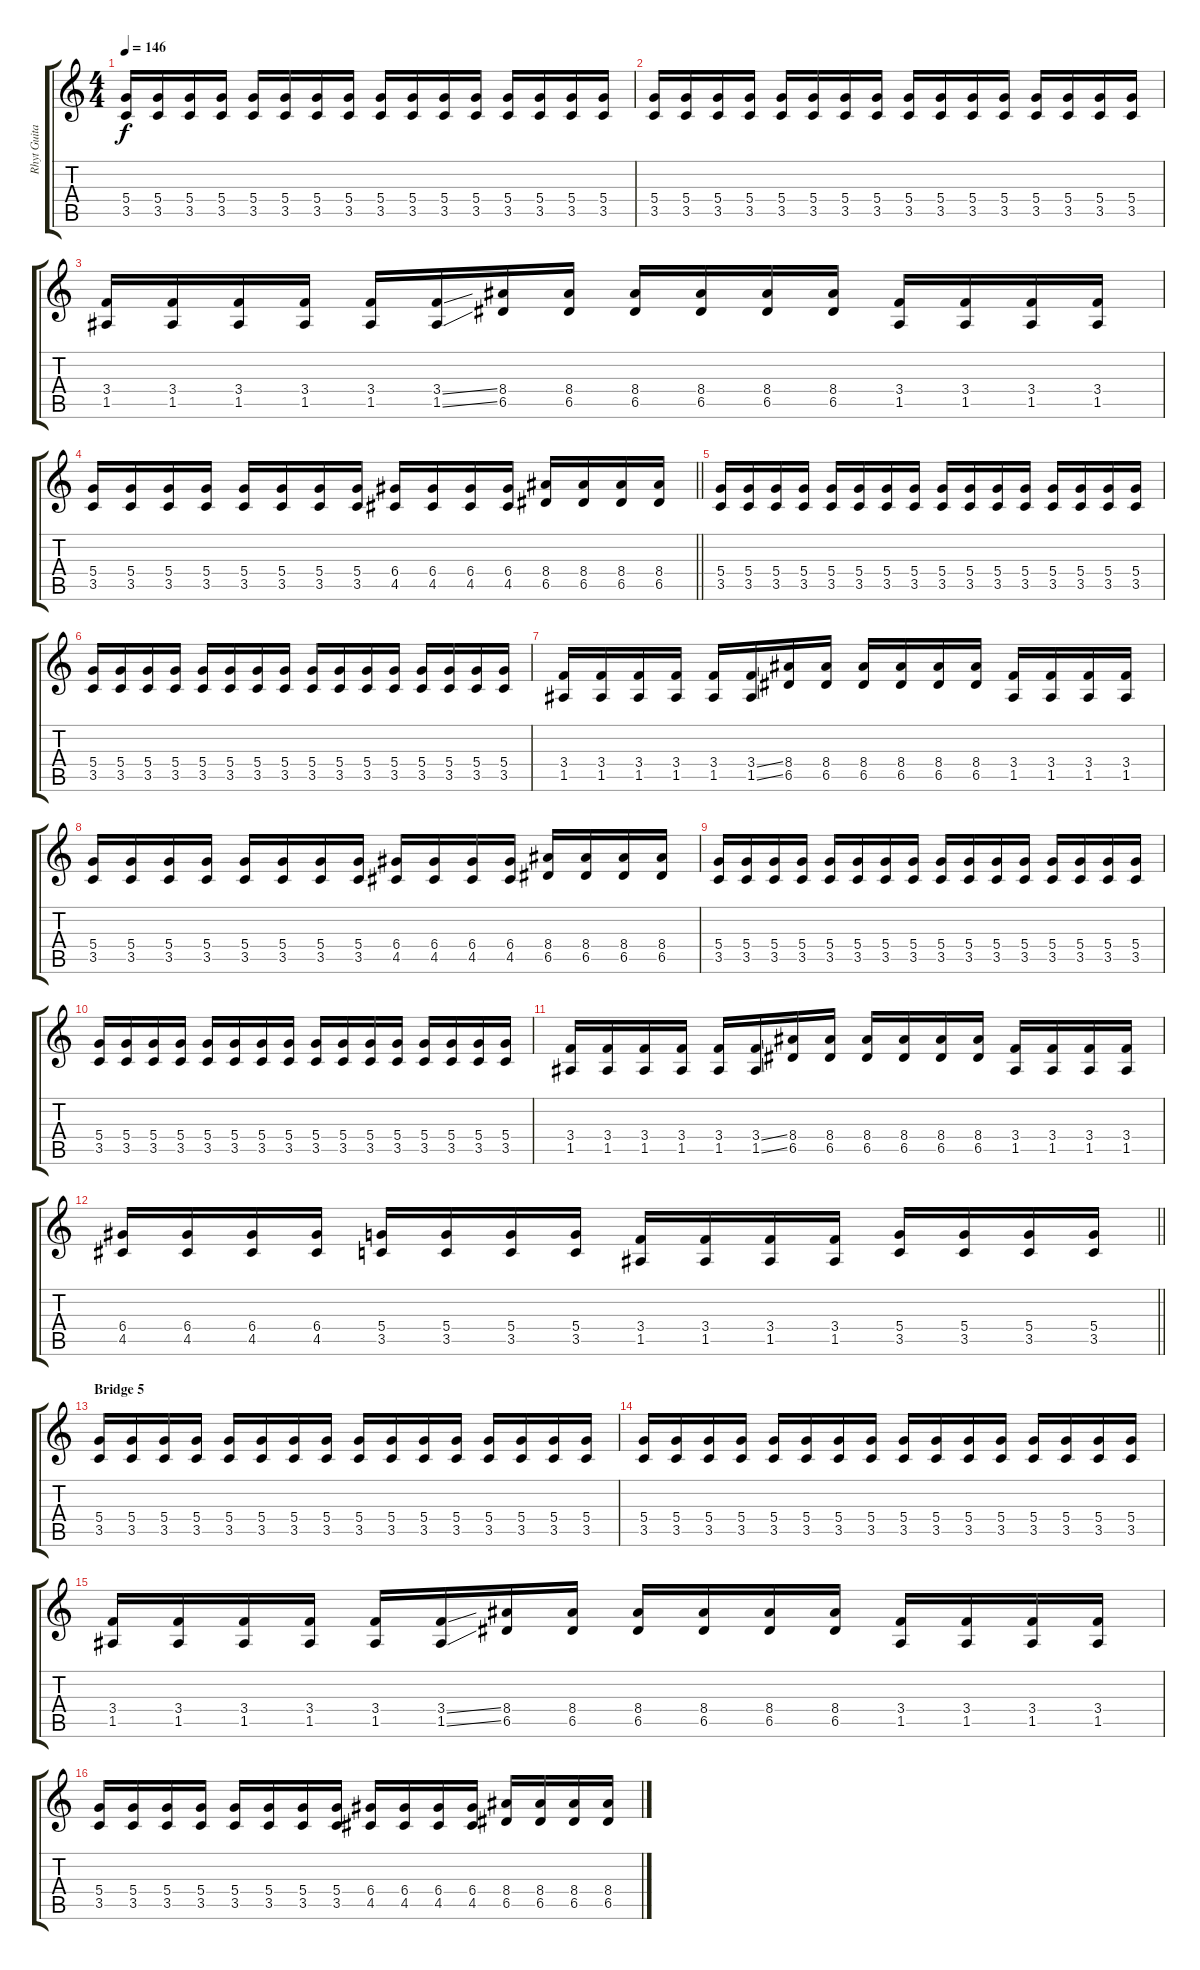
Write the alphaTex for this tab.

\track ("Rhyt Guitar" "Rhyt Guita") {instrument distortionguitar}
\staff {score tabs}
\tuning (E4 B3 G3 D3 A2 E2) {hide}
\ts (4 4)
\tempo 146
\clef g2
\ks c
(5.4 3.5).16{dy f} (5.4 3.5).16 (5.4 3.5).16 (5.4 3.5).16 (5.4 3.5).16 (5.4 3.5).16 (5.4 3.5).16 (5.4 3.5).16 (5.4 3.5).16 (5.4 3.5).16 (5.4 3.5).16 (5.4 3.5).16 (5.4 3.5).16 (5.4 3.5).16 (5.4 3.5).16 (5.4 3.5).16 |
(5.4 3.5).16 (5.4 3.5).16 (5.4 3.5).16 (5.4 3.5).16 (5.4 3.5).16 (5.4 3.5).16 (5.4 3.5).16 (5.4 3.5).16 (5.4 3.5).16 (5.4 3.5).16 (5.4 3.5).16 (5.4 3.5).16 (5.4 3.5).16 (5.4 3.5).16 (5.4 3.5).16 (5.4 3.5).16 |
(3.4 1.5).16 (3.4 1.5).16 (3.4 1.5).16 (3.4 1.5).16 (3.4 1.5).16 (3.4{ss} 1.5{ss}).16 (8.4 6.5).16 (8.4 6.5).16 (8.4 6.5).16 (8.4 6.5).16 (8.4 6.5).16 (8.4 6.5).16 (3.4 1.5).16 (3.4 1.5).16 (3.4 1.5).16 (3.4 1.5).16 |
\barLineRight lightlight
(5.4 3.5).16 (5.4 3.5).16 (5.4 3.5).16 (5.4 3.5).16 (5.4 3.5).16 (5.4 3.5).16 (5.4 3.5).16 (5.4 3.5).16 (6.4 4.5).16 (6.4 4.5).16 (6.4 4.5).16 (6.4 4.5).16 (8.4 6.5).16 (8.4 6.5).16 (8.4 6.5).16 (8.4 6.5).16 |
(5.4 3.5).16 (5.4 3.5).16 (5.4 3.5).16 (5.4 3.5).16 (5.4 3.5).16 (5.4 3.5).16 (5.4 3.5).16 (5.4 3.5).16 (5.4 3.5).16 (5.4 3.5).16 (5.4 3.5).16 (5.4 3.5).16 (5.4 3.5).16 (5.4 3.5).16 (5.4 3.5).16 (5.4 3.5).16 |
(5.4 3.5).16 (5.4 3.5).16 (5.4 3.5).16 (5.4 3.5).16 (5.4 3.5).16 (5.4 3.5).16 (5.4 3.5).16 (5.4 3.5).16 (5.4 3.5).16 (5.4 3.5).16 (5.4 3.5).16 (5.4 3.5).16 (5.4 3.5).16 (5.4 3.5).16 (5.4 3.5).16 (5.4 3.5).16 |
(3.4 1.5).16 (3.4 1.5).16 (3.4 1.5).16 (3.4 1.5).16 (3.4 1.5).16 (3.4{ss} 1.5{ss}).16 (8.4 6.5).16 (8.4 6.5).16 (8.4 6.5).16 (8.4 6.5).16 (8.4 6.5).16 (8.4 6.5).16 (3.4 1.5).16 (3.4 1.5).16 (3.4 1.5).16 (3.4 1.5).16 |
(5.4 3.5).16 (5.4 3.5).16 (5.4 3.5).16 (5.4 3.5).16 (5.4 3.5).16 (5.4 3.5).16 (5.4 3.5).16 (5.4 3.5).16 (6.4 4.5).16 (6.4 4.5).16 (6.4 4.5).16 (6.4 4.5).16 (8.4 6.5).16 (8.4 6.5).16 (8.4 6.5).16 (8.4 6.5).16 |
(5.4 3.5).16 (5.4 3.5).16 (5.4 3.5).16 (5.4 3.5).16 (5.4 3.5).16 (5.4 3.5).16 (5.4 3.5).16 (5.4 3.5).16 (5.4 3.5).16 (5.4 3.5).16 (5.4 3.5).16 (5.4 3.5).16 (5.4 3.5).16 (5.4 3.5).16 (5.4 3.5).16 (5.4 3.5).16 |
(5.4 3.5).16 (5.4 3.5).16 (5.4 3.5).16 (5.4 3.5).16 (5.4 3.5).16 (5.4 3.5).16 (5.4 3.5).16 (5.4 3.5).16 (5.4 3.5).16 (5.4 3.5).16 (5.4 3.5).16 (5.4 3.5).16 (5.4 3.5).16 (5.4 3.5).16 (5.4 3.5).16 (5.4 3.5).16 |
(3.4 1.5).16 (3.4 1.5).16 (3.4 1.5).16 (3.4 1.5).16 (3.4 1.5).16 (3.4{ss} 1.5{ss}).16 (8.4 6.5).16 (8.4 6.5).16 (8.4 6.5).16 (8.4 6.5).16 (8.4 6.5).16 (8.4 6.5).16 (3.4 1.5).16 (3.4 1.5).16 (3.4 1.5).16 (3.4 1.5).16 |
\barLineRight lightlight
(6.4 4.5).16 (6.4 4.5).16 (6.4 4.5).16 (6.4 4.5).16 (5.4 3.5).16 (5.4 3.5).16 (5.4 3.5).16 (5.4 3.5).16 (3.4 1.5).16 (3.4 1.5).16 (3.4 1.5).16 (3.4 1.5).16 (5.4 3.5).16 (5.4 3.5).16 (5.4 3.5).16 (5.4 3.5).16 |
\section ("" "Bridge 5")
(5.4 3.5).16 (5.4 3.5).16 (5.4 3.5).16 (5.4 3.5).16 (5.4 3.5).16 (5.4 3.5).16 (5.4 3.5).16 (5.4 3.5).16 (5.4 3.5).16 (5.4 3.5).16 (5.4 3.5).16 (5.4 3.5).16 (5.4 3.5).16 (5.4 3.5).16 (5.4 3.5).16 (5.4 3.5).16 |
(5.4 3.5).16 (5.4 3.5).16 (5.4 3.5).16 (5.4 3.5).16 (5.4 3.5).16 (5.4 3.5).16 (5.4 3.5).16 (5.4 3.5).16 (5.4 3.5).16 (5.4 3.5).16 (5.4 3.5).16 (5.4 3.5).16 (5.4 3.5).16 (5.4 3.5).16 (5.4 3.5).16 (5.4 3.5).16 |
(3.4 1.5).16 (3.4 1.5).16 (3.4 1.5).16 (3.4 1.5).16 (3.4 1.5).16 (3.4{ss} 1.5{ss}).16 (8.4 6.5).16 (8.4 6.5).16 (8.4 6.5).16 (8.4 6.5).16 (8.4 6.5).16 (8.4 6.5).16 (3.4 1.5).16 (3.4 1.5).16 (3.4 1.5).16 (3.4 1.5).16 |
(5.4 3.5).16 (5.4 3.5).16 (5.4 3.5).16 (5.4 3.5).16 (5.4 3.5).16 (5.4 3.5).16 (5.4 3.5).16 (5.4 3.5).16 (6.4 4.5).16 (6.4 4.5).16 (6.4 4.5).16 (6.4 4.5).16 (8.4 6.5).16 (8.4 6.5).16 (8.4 6.5).16 (8.4 6.5).16
